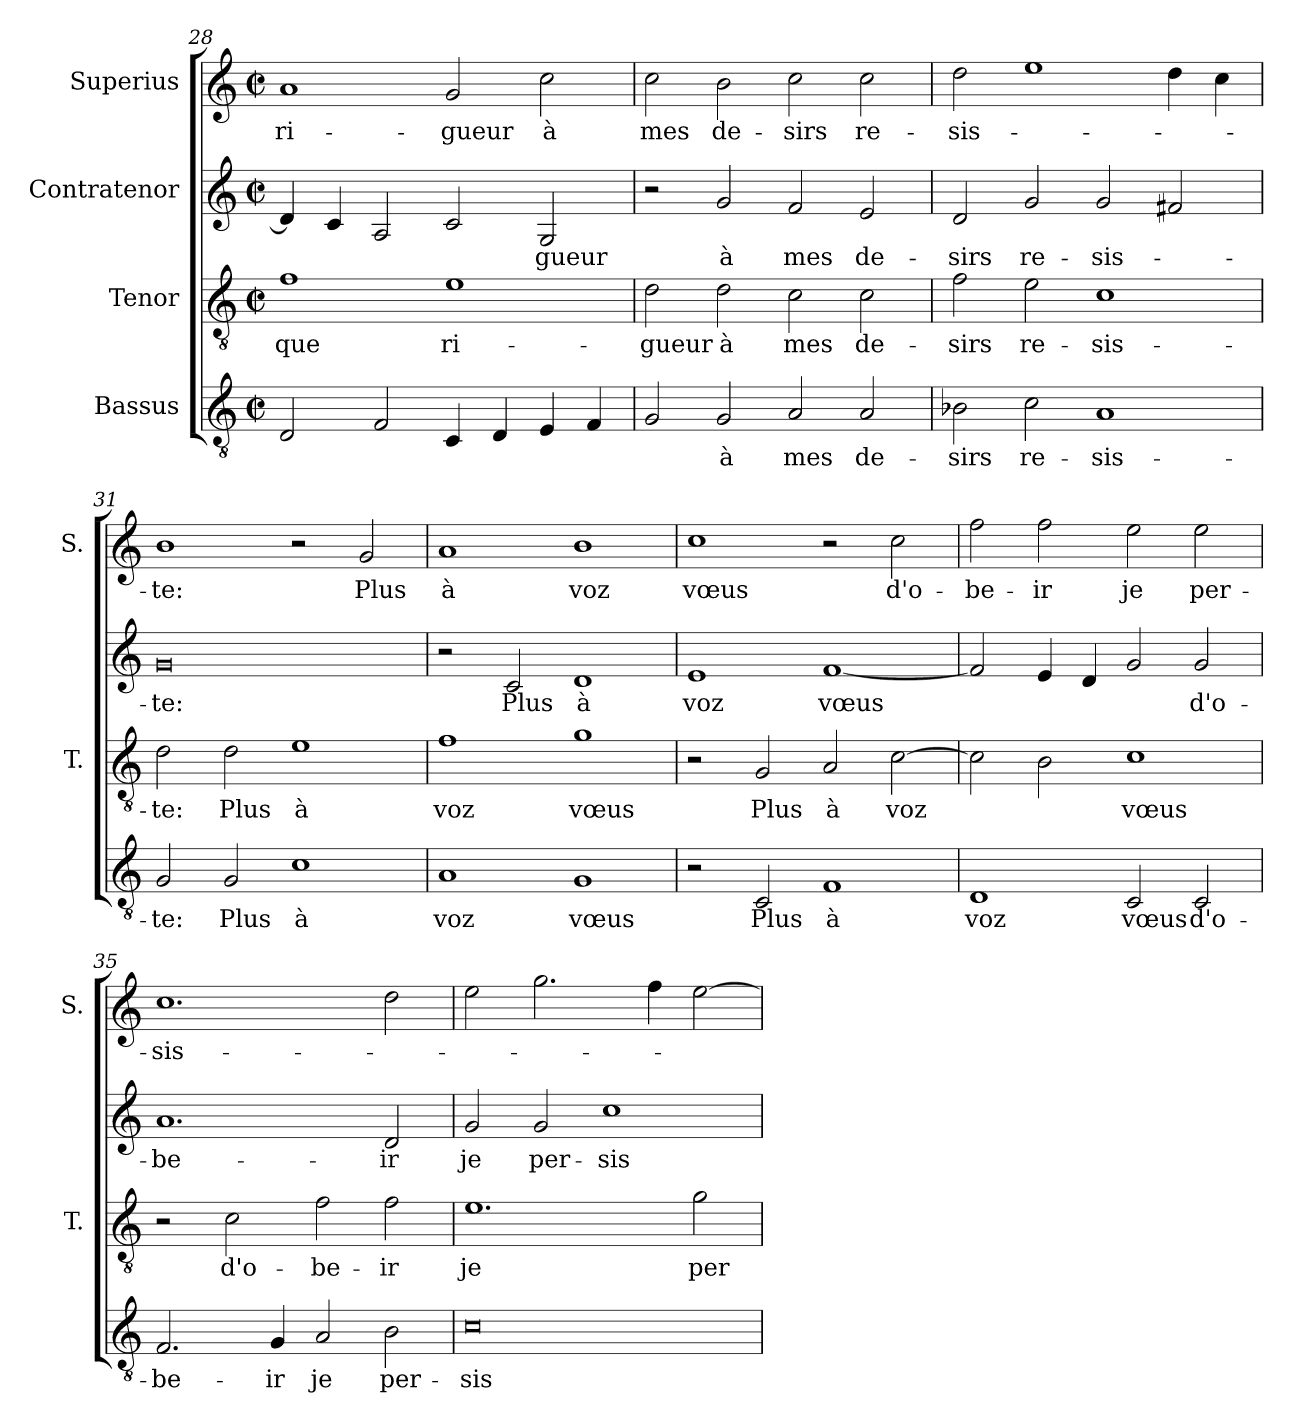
**kern	**text	**kern	**text	**kern	**text	**kern	**text
*part4	*part4	*part3	*part3	*part2	*part2	*part1	*part1
*staff4	*staff4	*staff3	*staff3	*staff2	*staff2	*staff1	*staff1
*I"Bassus	*	*I"Tenor	*	*I"Contratenor	*	*I"Superius	*
*	*	*I'T.	*	*	*	*I'S.	*
*clefGv2	*	*clefGv2	*	*clefG2	*	*clefG2	*
*ITrd7c12	*	*	*	*	*	*	*
*k[]	*	*k[]	*	*k[]	*	*k[]	*
*C:	*	*C:	*	*C:	*	*C:	*
*M2/2	*	*M2/2	*	*M2/2	*	*M2/2	*
*met(c|)	*	*met(c|)	*	*met(c|)	*	*met(c|)	*
=28	=28	=28	=28	=28	=28	=28	=28
2DD/	.	1f\	que	4d/]	.	1a/	ri-
.	.	.	.	4c/	.	.	.
2FF/	.	.	.	2A/	.	.	.
4CC/	.	1e\	ri-	2c/	.	2g/	-gueur
4DD/	.	.	.	.	.	.	.
4EE/	.	.	.	2G/	-gueur	2cc\	à
4FF/	.	.	.	.	.	.	.
=29	=29	=29	=29	=29	=29	=29	=29
2GG/	.	2d\	-gueur	2r	.	2cc\	mes
2GG/	à	2d\	à	2g/	à	2b\	de-
2AA/	mes	2c\	mes	2f/	mes	2cc\	-sirs
2AA/	de-	2c\	de-	2e/	de-	2cc\	re-
=30	=30	=30	=30	=30	=30	=30	=30
2BB-X\	-sirs	2f\	-sirs	2d/	-sirs	2dd\	-sis-
2C\	re-	2e\	re-	2g/	re-	1ee\	.
1AA/	-sis-	1c\	-sis-	2g/	-sis-	.	.
.	.	.	.	2f#X/	.	4dd\	.
.	.	.	.	.	.	4cc\	.
=31	=31	=31	=31	=31	=31	=31	=31
2GG/	-te:	2d\	-te:	0g/	-te:	1b\	-te:
2GG/	Plus	2d\	Plus	.	.	.	.
1C\	à	1e\	à	.	.	2r	.
.	.	.	.	.	.	2g/	Plus
!!LO:PB:g=z
=32	=32	=32	=32	=32	=32	=32	=32
1AA/	voz	1f\	voz	2r	.	1a/	à
.	.	.	.	2c/	Plus	.	.
1GG/	vœus	1g\	vœus	1d/	à	1b\	voz
=33	=33	=33	=33	=33	=33	=33	=33
2r	.	2r	.	1e/	voz	1cc\	vœus
2CC/	Plus	2G/	Plus	.	.	.	.
1FF/	à	2A/	à	[1f/	vœus	2r	.
.	.	[2c\	voz	.	.	2cc\	d'o-
=34	=34	=34	=34	=34	=34	=34	=34
1DD/	voz	2c\]	.	2f/]	.	2ff\	-be-
.	.	2B\	.	4e/	.	2ff\	-ir
.	.	.	.	4d/	.	.	.
2CC/	vœus	1c\	vœus	2g/	.	2ee\	je
2CC/	d'o-	.	.	2g/	d'o-	2ee\	per-
=35	=35	=35	=35	=35	=35	=35	=35
2.FF/	-be-	2r	.	1.a/	-be-	1.cc\	-sis-
.	.	2c\	d'o-	.	.	.	.
4GG/	-ir	.	.	.	.	.	.
2AA/	je	2f\	-be-	.	.	.	.
2BB\	per-	2f\	-ir	2d/	-ir	2dd\	.
=36	=36	=36	=36	=36	=36	=36	=36
0C\	-sis-	1.e\	je	2g/	je	2ee\	.
.	.	.	.	2g/	per-	2.gg\	.
.	.	.	.	1cc\	-sis-	.	.
.	.	.	.	.	.	4ff\	.
.	.	2g\	per-	.	.	[2ee\	.
=	=	=	=	=	=	=	=
*-	*-	*-	*-	*-	*-	*-	*-
